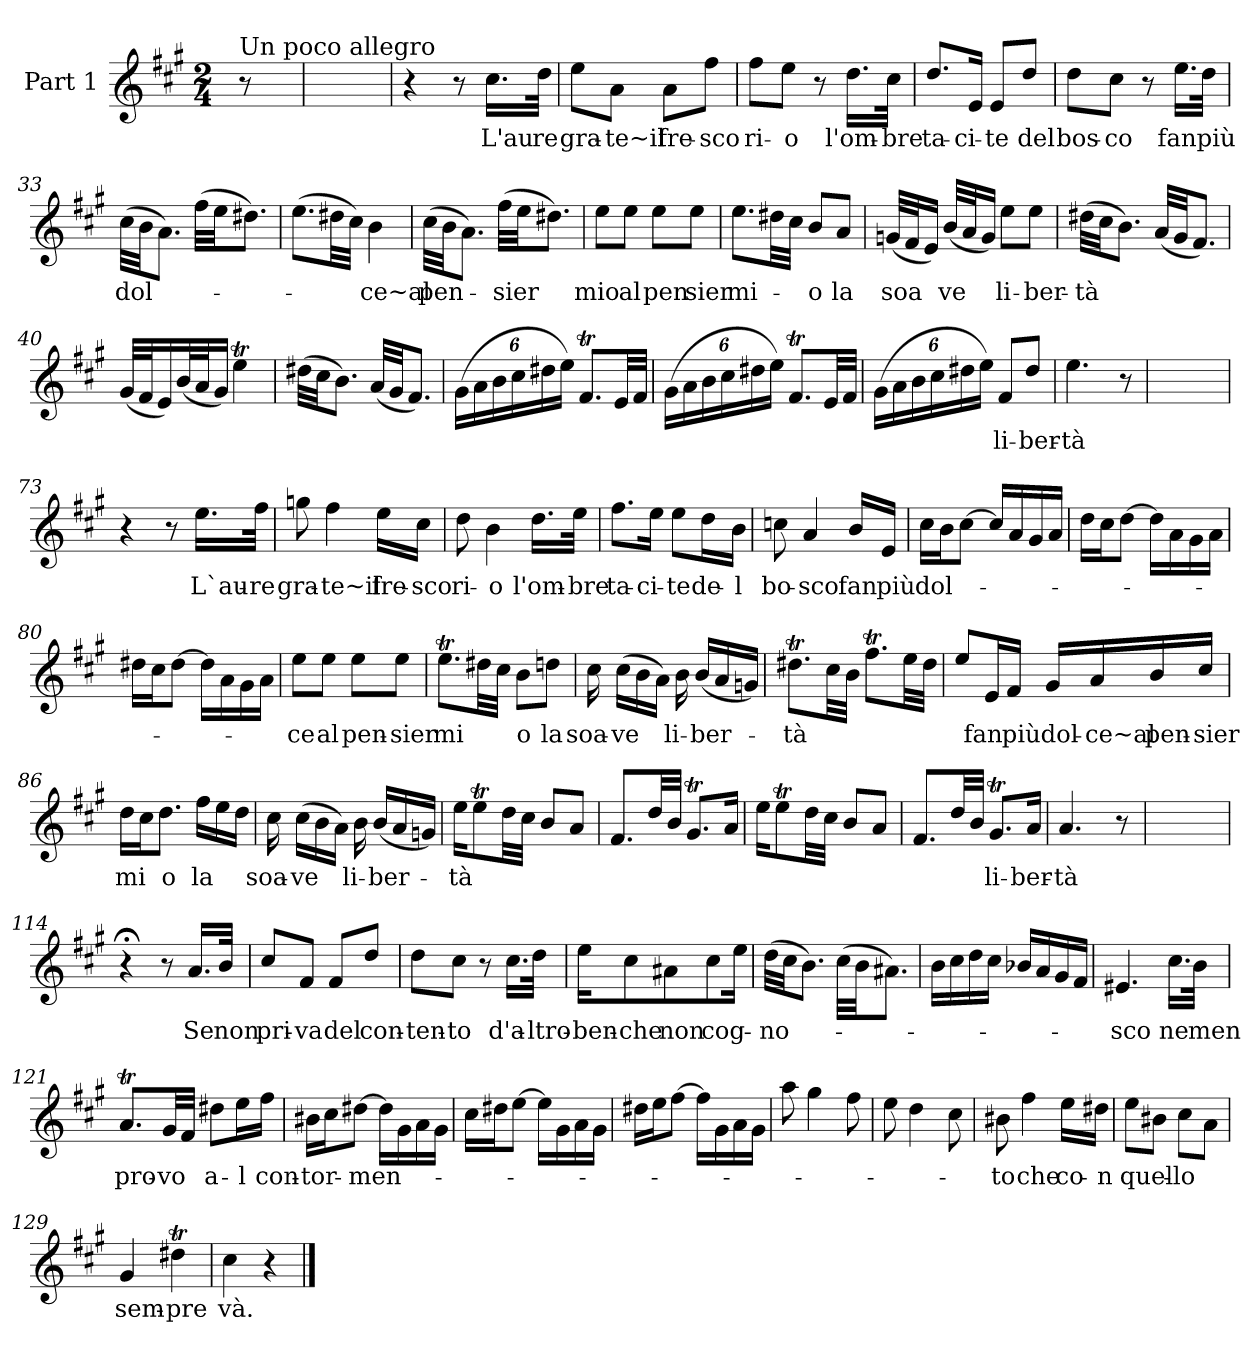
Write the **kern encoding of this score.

**kern	**text
*part1	*part1
*staff1	*staff1
*I"Part 1	*
*clefG2	*
*k[f#c#g#]	*
*M2/4	*
=	=
!LO:TX:t=Un poco allegro	!
8r	.
=1	=1
2ryy	.
=28	=28
4r	.
8r	.
16.cc#LL	L'au
32ddJJk	-re
=29	=29
8eeL	gra-
8aJ	-te~il
8aL	fre-
8ff#J	-sco
=30	=30
8ff#L	ri-
8eeJ	-o
8r	.
16.ddLL	l'om-
32cc#JJk	-bre
=31	=31
8.ddL	ta-
16eJk	-ci-
8eL	-te
8ddJ	del
!!LO:LB:g=z
=32	=32
8ddL	bos-
8cc#J	-co
8r	.
16.eeLL	fan
32ddJJk	più
=33	=33
(32cc#LLL	dol-
32bJJ	.
8.aJ)	.
(32ff#LLL	.
32eeJJ	.
8.dd#XJ)	.
=34	=34
(8.eeL	.
32dd#XLL	.
32cc#JJJ)	.
4b	-ce~al
=35	=35
(32cc#LLL	pen-
32bJJ	.
8.aJ)	.
(32ff#LLL	-sier
32eeJJ	.
8.dd#XJ)	.
=36	=36
8eeL	mio
8eeJ	al
8eeL	pen
8eeJ	sier
=37	=37
8.eeL	mi-
32dd#XLL	.
32cc#JJJ	.
8bL	-o
8aJ	la
!!LO:LB:g=z
=38	=38
(32gnLLL	soa
32f#J	.
16eJJ)	.
(32bLLL	ve
32aJ	.
16gJJ)	.
8eeL	li-
8eeJ	-ber-
=39	=39
(32dd#XLLL	-tà
32cc#JJ	.
8.bJ)	.
(32aLLL	.
32g#JJ	.
8.f#J)	.
=40	=40
(32g#LLL	.
32f#J	.
16e)	.
(32bL	.
32aJ	.
16g#JJ)	.
4eeT	.
=41	=41
(32dd#XLLL	.
32cc#JJ	.
8.bJ)	.
(32aLLL	.
32g#JJ	.
8.f#J)	.
=42	=42
(24g#LL	.
24a	.
24b	.
24cc#	.
24dd#X	.
24eeJJ)	.
8.f#TL	.
32eLL	.
32f#JJJ	.
!!LO:LB:g=z
=43	=43
(24g#LL	.
24a	.
24b	.
24cc#	.
24dd#X	.
24eeJJ)	.
8.f#TL	.
32eLL	.
32f#JJJ	.
=44	=44
(24g#LL	.
24a	.
24b	.
24cc#	.
24dd#X	.
24eeJJ)	.
8f#L	li-
8dd#J	-ber-
=45	=45
4.ee	-tà
8r	.
=46	=46
2ryy	.
=73	=73
4r	.
8r	.
16.eeLL	L`au-
32ff#JJk	-re
!!LO:LB:g=z
=74	=74
8ggn	gra-
4ff#	-te~il
16eeLL	fre-
16cc#JJ	-sco
=75	=75
8dd	ri-
4b	-o
16.ddLL	l'om-
32eeJJk	-bre
=76	=76
8.ff#L	ta-
16eeJk	-ci-
8eeL	-te
16ddL	de-
16bJJ	-l
=77	=77
8ccn	bo-
4a	-sco
16bLL	fan
16eJJ	più
=78	=78
16cc#LL	dol-
16bJ	.
[8cc#J	.
16cc#LL]	.
16a	.
16g#	.
16aJJ	.
!!LO:LB:g=z
=79	=79
16ddLL	.
16cc#J	.
[8ddJ	.
16ddLL]	.
16a	.
16g#	.
16aJJ	.
=80	=80
16dd#XLL	.
16cc#J	.
[8dd#J	.
16dd#LL]	.
16a	.
16g#	.
16aJJ	.
=81	=81
8eeL	-ce
8eeJ	al
8eeL	pen-
8eeJ	-sier
=82	=82
8.eeTL	mi
32dd#XLL	.
32cc#JJJ	.
8bL	o
8ddnJ	la
=83	=83
16cc#	soa-
(16cc#LL	-ve
16b	.
16aJJ)	.
16b	li-
(16bLL	-ber-
16a	.
16gnJJ)	.
!!LO:LB:g=z
=84	=84
8.dd#XtL	-tà
32cc#LL	.
32bJJJ	.
8.ff#TL	.
32eeLL	.
32dd#JJJ	.
=85	=85
8eeL	.
16eL	fan
16f#JJ	più
16g#LL	dol-
16a	-ce~al
16b	pen-
16cc#JJ	-sier
=86	=86
16ddLL	mi
16cc#J	.
8.ddJ	o
16ff#LL	la
16ee	.
16ddJJ	.
=87	=87
16cc#	soa-
(16cc#LL	-ve
16b	.
16aJJ)	.
16b	li-
(16bLL	-ber-
16a	.
16gnJJ)	.
=88	=88
16eeKL	-tà
8eeT	.
32ddLL	.
32cc#JJJ	.
8bL	.
8aJ	.
!!LO:LB:g=z
=89	=89
8.f#L	.
32ddLL	.
32bJJJ	.
(8.g#tL	.
16aJk	.
=90	=90
16eeKL	.
8eeT	.
32ddLL	.
32cc#JJJ	.
8bL	.
8aJ	.
=91	=91
8.f#L	.
32ddLL	.
32bJJJ	.
8.g#tL	li-
16aJk	-ber-
=92	=92
4.a	-tà
8r	.
=93	=93
2ryy	.
=114	=114
4r;<	.
8r	.
16.aLL	Se
32bJJk	non
!!LO:LB:g=z
=115	=115
8cc#L	pri-
8f#J	-va
8f#L	del
8ddJ	con-
=116	=116
8ddL	-ten-
8cc#J	-to
8r	.
16.cc#LL	d'a-
32ddJJk	-ltro-
=117	=117
16eeKL	-ben-
8cc#	-che
8a#X	non
8cc#	cog-
16eeJk	.
=118	=118
(32ddLLL	-no-
32cc#JJ	.
8.bJ)	.
(32cc#LLL	.
32bJJ	.
8.a#XJ)	.
=119	=119
16bLL	.
16cc#	.
16dd	.
16cc#JJ	.
16b-XLL	.
16a	.
16g#	.
16f#JJ	.
!!LO:LB:g=z
=120	=120
4.e#X	-sco
16.cc#LL	ne
32bJJk	men
=121	=121
8.aTL	pro-
32g#LL	-vo
32f#JJJ	.
8dd#XL	a-
16eeL	-l
16ff#JJ	con-
=122	=122
16b#XLL	-tor-
16cc#J	.
[8dd#XJ	-men-
16dd#LL]	.
16g#	.
16a	.
16g#JJ	.
=123	=123
16cc#LL	.
16dd#XJ	.
[8eeJ	.
16eeLL]	.
16g#	.
16a	.
16g#JJ	.
=124	=124
16dd#XLL	.
16eeJ	.
[8ff#J	.
16ff#LL]	.
16g#	.
16a	.
16g#JJ	.
=125	=125
8aa	.
4gg#	.
8ff#	.
!!LO:PB:g=z
=126	=126
8ee	.
4dd	.
8cc#	.
=127	=127
8b#X	-to
4ff#	che
16eeLL	co-
16dd#XJJ	-n
=128	=128
8eeL	quel-
8b#XJ	.
8cc#L	-lo
8aJ	.
=129	=129
4g#	sem-
4dd#Xt	-pre
=130	=130
4cc#	và.
4r	.
==	==
*-	*-
